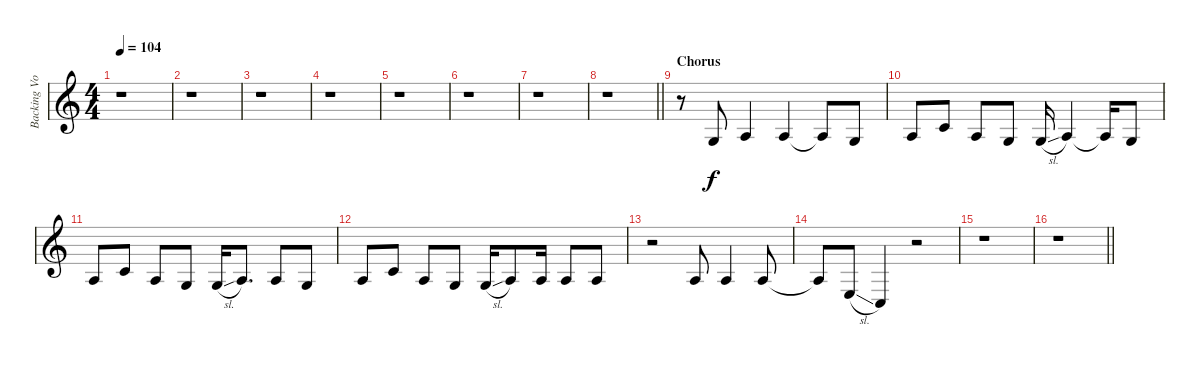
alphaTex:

\track ("Backing Vocals" "Backing Vo") {instrument lead6voice}
\staff {score}
\tuning (E4 B3 G3 D3 A2 E2) {hide}
\ts (4 4)
\tempo 104
\clef g2
\ks c
r.1{dy f} |
r.1 |
r.1 |
r.1 |
r.1 |
r.1 |
r.1 |
\barLineRight lightlight
r.1 |
\section ("" "Chorus")
r.8 5.4.8 7.4.4 7.4.4 7.4{t}.8 5.4.8 |
7.4.8 5.3.8 7.4.8 5.4.8 5.4{sl}.16 7.4.4 7.4{t}.16 5.4.8 |
7.4.8 5.3.8 7.4.8 5.4.8 5.4{sl}.16 7.4.8{d} 7.4.8 5.4.8 |
7.4.8 5.3.8 7.4.8 5.4.8 5.4{sl}.16 7.4.8 7.4.16 7.4.8 7.4.8 |
r.2 7.4.8 7.4.4 7.4.8 |
7.4{t}.8 7.5{sl}.8 3.5.4 r.2 |
r.1 |
\barLineRight lightlight
r.1
